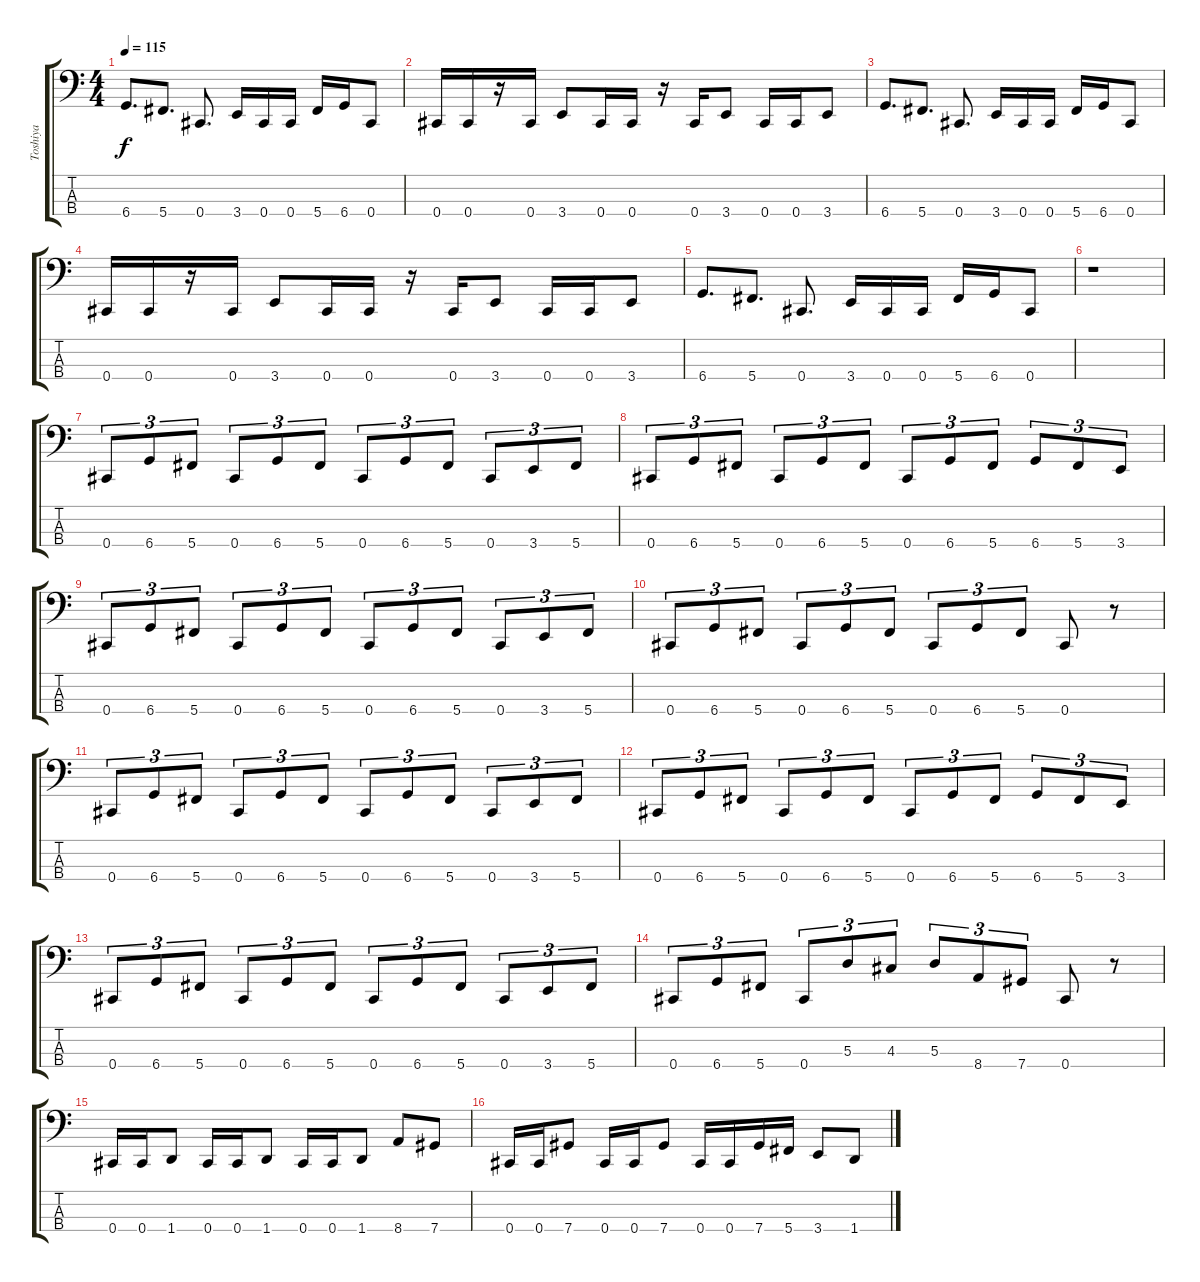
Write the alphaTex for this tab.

\track ("Toshiya" "Toshiya") {instrument electricbasspick}
\staff {score tabs}
\tuning (G2 D2 A1 Db1) {hide}
\ts (4 4)
\tempo 115
\clef f4
\ks c
6.4.8{d dy f} 5.4.8{d} 0.4.8{d} 3.4.16 0.4.16 0.4.16 5.4.16 6.4.16 0.4.8 |
0.4.16 0.4.16 r.16 0.4.16 3.4.8 0.4.16 0.4.16 r.16 0.4.16 3.4.8 0.4.16 0.4.16 3.4.8 |
6.4.8{d} 5.4.8{d} 0.4.8{d} 3.4.16 0.4.16 0.4.16 5.4.16 6.4.16 0.4.8 |
0.4.16 0.4.16 r.16 0.4.16 3.4.8 0.4.16 0.4.16 r.16 0.4.16 3.4.8 0.4.16 0.4.16 3.4.8 |
6.4.8{d} 5.4.8{d} 0.4.8{d} 3.4.16 0.4.16 0.4.16 5.4.16 6.4.16 0.4.8 |
r.1 |
0.4.8{tu (3 2)} 6.4.8{tu (3 2)} 5.4.8{tu (3 2)} 0.4.8{tu (3 2)} 6.4.8{tu (3 2)} 5.4.8{tu (3 2)} 0.4.8{tu (3 2)} 6.4.8{tu (3 2)} 5.4.8{tu (3 2)} 0.4.8{tu (3 2)} 3.4.8{tu (3 2)} 5.4.8{tu (3 2)} |
0.4.8{tu (3 2)} 6.4.8{tu (3 2)} 5.4.8{tu (3 2)} 0.4.8{tu (3 2)} 6.4.8{tu (3 2)} 5.4.8{tu (3 2)} 0.4.8{tu (3 2)} 6.4.8{tu (3 2)} 5.4.8{tu (3 2)} 6.4.8{tu (3 2)} 5.4.8{tu (3 2)} 3.4.8{tu (3 2)} |
0.4.8{tu (3 2)} 6.4.8{tu (3 2)} 5.4.8{tu (3 2)} 0.4.8{tu (3 2)} 6.4.8{tu (3 2)} 5.4.8{tu (3 2)} 0.4.8{tu (3 2)} 6.4.8{tu (3 2)} 5.4.8{tu (3 2)} 0.4.8{tu (3 2)} 3.4.8{tu (3 2)} 5.4.8{tu (3 2)} |
0.4.8{tu (3 2)} 6.4.8{tu (3 2)} 5.4.8{tu (3 2)} 0.4.8{tu (3 2)} 6.4.8{tu (3 2)} 5.4.8{tu (3 2)} 0.4.8{tu (3 2)} 6.4.8{tu (3 2)} 5.4.8{tu (3 2)} 0.4.8 r.8 |
0.4.8{tu (3 2)} 6.4.8{tu (3 2)} 5.4.8{tu (3 2)} 0.4.8{tu (3 2)} 6.4.8{tu (3 2)} 5.4.8{tu (3 2)} 0.4.8{tu (3 2)} 6.4.8{tu (3 2)} 5.4.8{tu (3 2)} 0.4.8{tu (3 2)} 3.4.8{tu (3 2)} 5.4.8{tu (3 2)} |
0.4.8{tu (3 2)} 6.4.8{tu (3 2)} 5.4.8{tu (3 2)} 0.4.8{tu (3 2)} 6.4.8{tu (3 2)} 5.4.8{tu (3 2)} 0.4.8{tu (3 2)} 6.4.8{tu (3 2)} 5.4.8{tu (3 2)} 6.4.8{tu (3 2)} 5.4.8{tu (3 2)} 3.4.8{tu (3 2)} |
0.4.8{tu (3 2)} 6.4.8{tu (3 2)} 5.4.8{tu (3 2)} 0.4.8{tu (3 2)} 6.4.8{tu (3 2)} 5.4.8{tu (3 2)} 0.4.8{tu (3 2)} 6.4.8{tu (3 2)} 5.4.8{tu (3 2)} 0.4.8{tu (3 2)} 3.4.8{tu (3 2)} 5.4.8{tu (3 2)} |
0.4.8{tu (3 2)} 6.4.8{tu (3 2)} 5.4.8{tu (3 2)} 0.4.8{tu (3 2)} 5.3.8{tu (3 2)} 4.3.8{tu (3 2)} 5.3.8{tu (3 2)} 8.4.8{tu (3 2)} 7.4.8{tu (3 2)} 0.4.8 r.8 |
0.4.16 0.4.16 1.4.8 0.4.16 0.4.16 1.4.8 0.4.16 0.4.16 1.4.8 8.4.8 7.4.8 |
0.4.16 0.4.16 7.4.8 0.4.16 0.4.16 7.4.8 0.4.16 0.4.16 7.4.16 5.4.16 3.4.8 1.4.8
